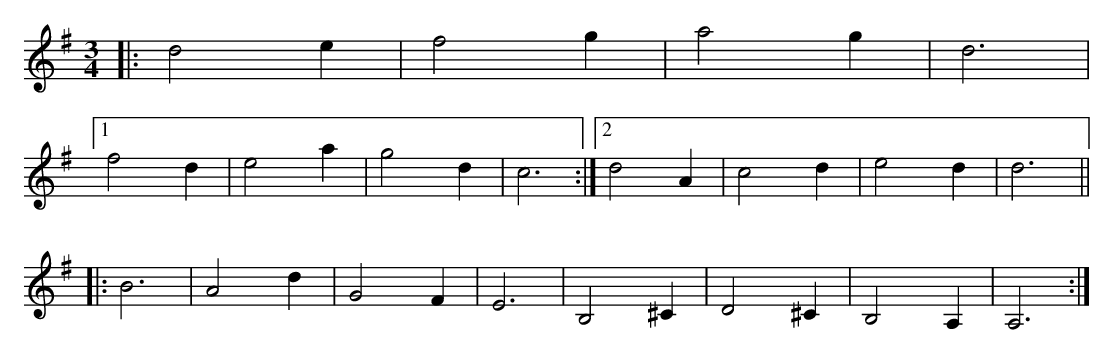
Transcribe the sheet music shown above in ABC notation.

X:1
M:3/4
K:Dmix
|:d4 e2|f4 g2|a4 g2|d6|
[1 f4 d2|e4 a2|g4 d2|c6:|2 d4 A2|c4 d2|e4 d2|d6||
|:B6|A4 d2|G4 F2|E6|B,4 ^C2|D4 ^C2|B,4 A,2|A,6:|
